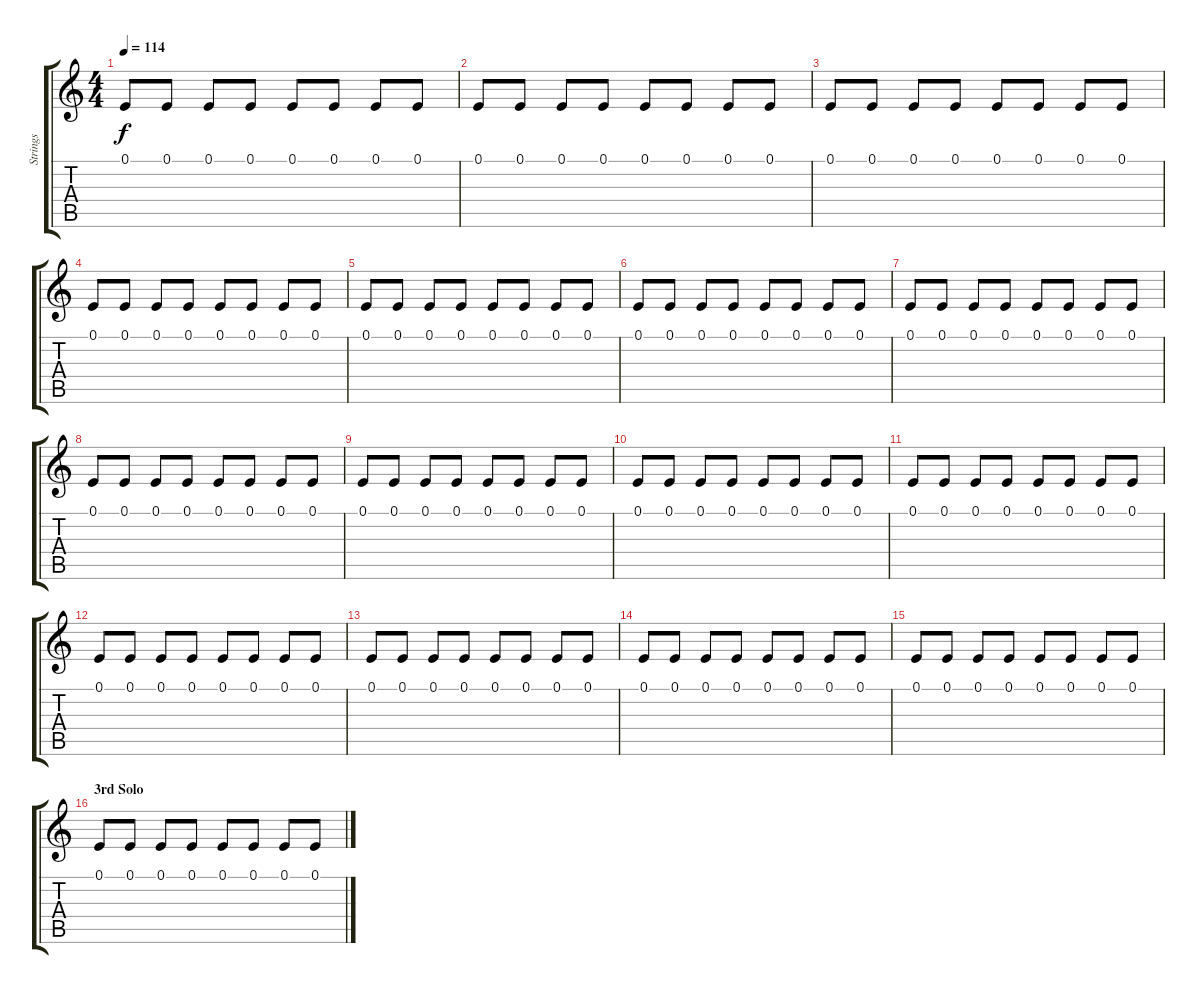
\track ("Strings" "Strings") {instrument stringensemble1}
\staff {score tabs}
\tuning (E4 B3 G3 D3 A2 E2) {hide}
\ts (4 4)
\tempo 114
\clef g2
\ks c
0.1.8{dy f} 0.1.8 0.1.8 0.1.8 0.1.8 0.1.8 0.1.8 0.1.8 |
0.1.8 0.1.8 0.1.8 0.1.8 0.1.8 0.1.8 0.1.8 0.1.8 |
0.1.8 0.1.8 0.1.8 0.1.8 0.1.8 0.1.8 0.1.8 0.1.8 |
0.1.8 0.1.8 0.1.8 0.1.8 0.1.8 0.1.8 0.1.8 0.1.8 |
0.1.8 0.1.8 0.1.8 0.1.8 0.1.8 0.1.8 0.1.8 0.1.8 |
0.1.8 0.1.8 0.1.8 0.1.8 0.1.8 0.1.8 0.1.8 0.1.8 |
0.1.8 0.1.8 0.1.8 0.1.8 0.1.8 0.1.8 0.1.8 0.1.8 |
0.1.8 0.1.8 0.1.8 0.1.8 0.1.8 0.1.8 0.1.8 0.1.8 |
0.1.8 0.1.8 0.1.8 0.1.8 0.1.8 0.1.8 0.1.8 0.1.8 |
0.1.8 0.1.8 0.1.8 0.1.8 0.1.8 0.1.8 0.1.8 0.1.8 |
0.1.8 0.1.8 0.1.8 0.1.8 0.1.8 0.1.8 0.1.8 0.1.8 |
0.1.8 0.1.8 0.1.8 0.1.8 0.1.8 0.1.8 0.1.8 0.1.8 |
0.1.8 0.1.8 0.1.8 0.1.8 0.1.8 0.1.8 0.1.8 0.1.8 |
0.1.8 0.1.8 0.1.8 0.1.8 0.1.8 0.1.8 0.1.8 0.1.8 |
0.1.8 0.1.8 0.1.8 0.1.8 0.1.8 0.1.8 0.1.8 0.1.8 |
\section ("" "3rd Solo")
0.1.8 0.1.8 0.1.8 0.1.8 0.1.8 0.1.8 0.1.8 0.1.8
